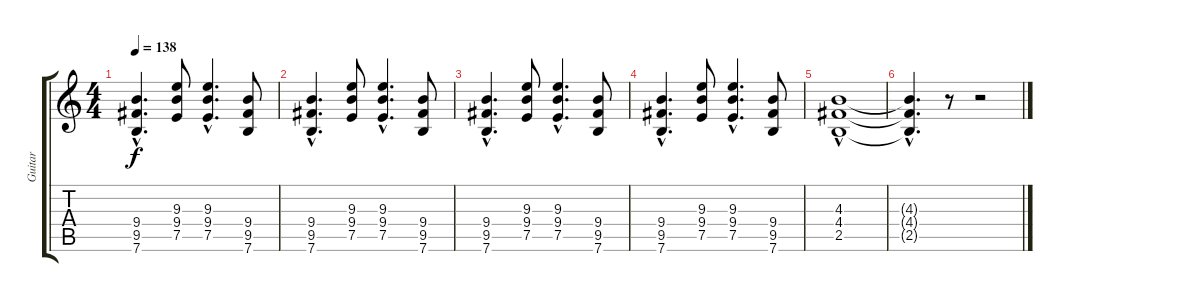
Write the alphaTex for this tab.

\track ("Guitar" "Guitar") {instrument distortionguitar}
\staff {score tabs}
\tuning (E4 B3 G3 D3 A2 E2) {hide}
\ts (4 4)
\tempo 138
\clef g2
\ks c
(9.4{hac} 9.5{hac} 7.6{hac}).4{d dy f} (9.3 9.4 7.5).8 (9.3{hac} 9.4{hac} 7.5{hac}).4{d} (9.4 9.5 7.6).8 |
(9.4{hac} 9.5{hac} 7.6{hac}).4{d} (9.3 9.4 7.5).8 (9.3{hac} 9.4{hac} 7.5{hac}).4{d} (9.4 9.5 7.6).8 |
(9.4{hac} 9.5{hac} 7.6{hac}).4{d} (9.3 9.4 7.5).8 (9.3{hac} 9.4{hac} 7.5{hac}).4{d} (9.4 9.5 7.6).8 |
(9.4{hac} 9.5{hac} 7.6{hac}).4{d} (9.3 9.4 7.5).8 (9.3{hac} 9.4{hac} 7.5{hac}).4{d} (9.4 9.5 7.6).8 |
(4.3{hac} 4.4{hac} 2.5{hac}).1 |
(4.3{hac t} 4.4{hac t} 2.5{hac t}).4{d} r.8 r.2
